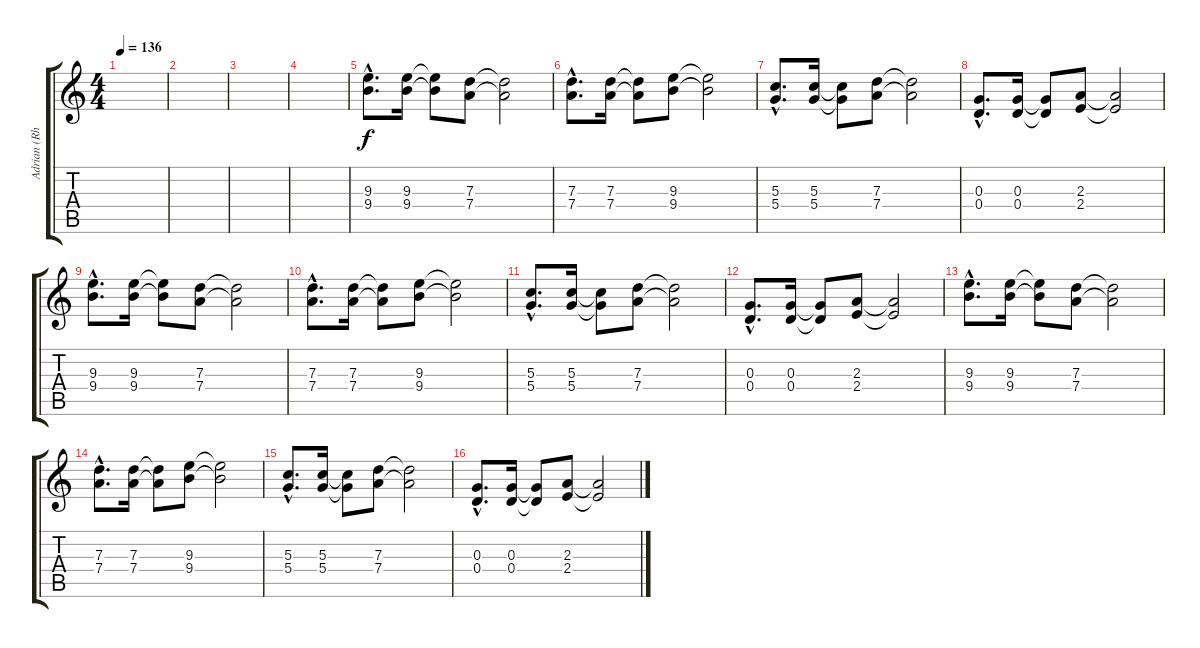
\track ("Adrian (Rhy. Guitar)" "Adrian (Rh") {instrument overdrivenguitar}
\staff {score tabs}
\tuning (E4 B3 G3 D3 A2 E2) {hide}
\ts (4 4)
\tempo 136
\clef g2
\ks c
|
|
|
|
(9.3{hac} 9.4{hac}).8{d} (9.3 9.4).16 (9.3{t} 9.4{t}).8 (7.3 7.4).8 (7.3{t} 7.4{t}).2 |
(7.3{hac} 7.4{hac}).8{d} (7.3 7.4).16 (7.3{t} 7.4{t}).8 (9.3 9.4).8 (9.3{t} 9.4{t}).2 |
(5.3{hac} 5.4{hac}).8{d} (5.3 5.4).16 (5.3{t} 5.4{t}).8 (7.3 7.4).8 (7.3{t} 7.4{t}).2 |
(0.3{hac} 0.4{hac}).8{d} (0.3 0.4).16 (0.3{t} 0.4{t}).8 (2.3 2.4).8 (2.3{t} 2.4{t}).2 |
(9.3{hac} 9.4{hac}).8{d} (9.3 9.4).16 (9.3{t} 9.4{t}).8 (7.3 7.4).8 (7.3{t} 7.4{t}).2 |
(7.3{hac} 7.4{hac}).8{d} (7.3 7.4).16 (7.3{t} 7.4{t}).8 (9.3 9.4).8 (9.3{t} 9.4{t}).2 |
(5.3{hac} 5.4{hac}).8{d} (5.3 5.4).16 (5.3{t} 5.4{t}).8 (7.3 7.4).8 (7.3{t} 7.4{t}).2 |
(0.3{hac} 0.4{hac}).8{d} (0.3 0.4).16 (0.3{t} 0.4{t}).8 (2.3 2.4).8 (2.3{t} 2.4{t}).2 |
(9.3{hac} 9.4{hac}).8{d} (9.3 9.4).16 (9.3{t} 9.4{t}).8 (7.3 7.4).8 (7.3{t} 7.4{t}).2 |
(7.3{hac} 7.4{hac}).8{d} (7.3 7.4).16 (7.3{t} 7.4{t}).8 (9.3 9.4).8 (9.3{t} 9.4{t}).2 |
(5.3{hac} 5.4{hac}).8{d} (5.3 5.4).16 (5.3{t} 5.4{t}).8 (7.3 7.4).8 (7.3{t} 7.4{t}).2 |
(0.3{hac} 0.4{hac}).8{d} (0.3 0.4).16 (0.3{t} 0.4{t}).8 (2.3 2.4).8 (2.3{t} 2.4{t}).2
